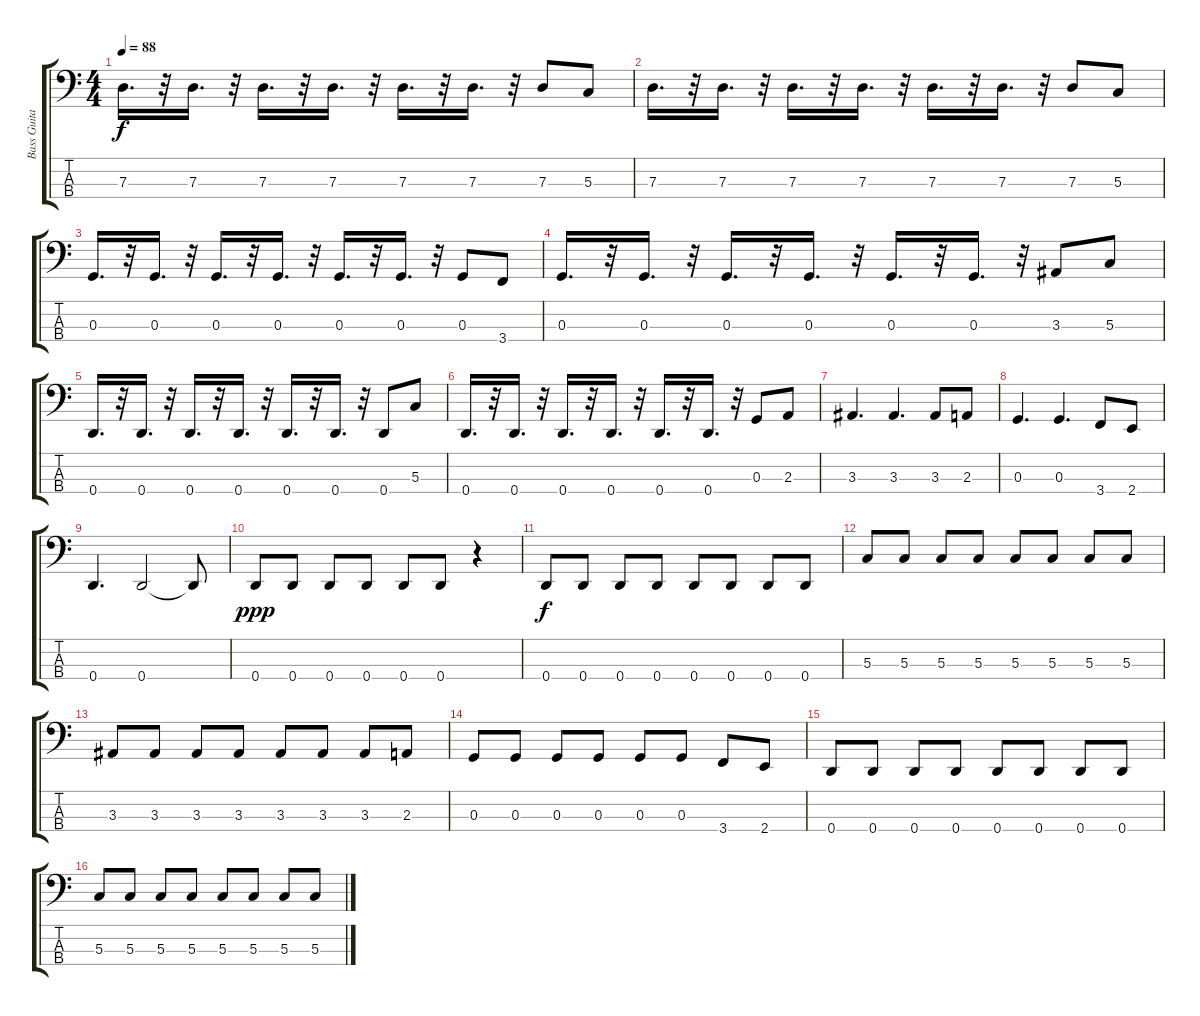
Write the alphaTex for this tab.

\track ("Bass Guitar" "Bass Guita") {instrument electricbassfinger}
\staff {score tabs}
\tuning (F2 C2 G1 D1) {hide}
\ts (4 4)
\tempo 88
\clef f4
\ks c
7.3.16{d dy f} r.32 7.3.16{d} r.32 7.3.16{d} r.32 7.3.16{d} r.32 7.3.16{d} r.32 7.3.16{d} r.32 7.3.8 5.3.8 |
7.3.16{d} r.32 7.3.16{d} r.32 7.3.16{d} r.32 7.3.16{d} r.32 7.3.16{d} r.32 7.3.16{d} r.32 7.3.8 5.3.8 |
0.3.16{d} r.32 0.3.16{d} r.32 0.3.16{d} r.32 0.3.16{d} r.32 0.3.16{d} r.32 0.3.16{d} r.32 0.3.8 3.4.8 |
0.3.16{d} r.32 0.3.16{d} r.32 0.3.16{d} r.32 0.3.16{d} r.32 0.3.16{d} r.32 0.3.16{d} r.32 3.3.8 5.3.8 |
0.4.16{d} r.32 0.4.16{d} r.32 0.4.16{d} r.32 0.4.16{d} r.32 0.4.16{d} r.32 0.4.16{d} r.32 0.4.8 5.3.8 |
0.4.16{d} r.32 0.4.16{d} r.32 0.4.16{d} r.32 0.4.16{d} r.32 0.4.16{d} r.32 0.4.16{d} r.32 0.3.8 2.3.8 |
3.3.4{d} 3.3.4{d} 3.3.8 2.3.8 |
0.3.4{d} 0.3.4{d} 3.4.8 2.4.8 |
0.4.4{d} 0.4.2 0.4{t}.8 |
0.4.8{dy ppp} 0.4.8 0.4.8 0.4.8 0.4.8 0.4.8 r.4 |
0.4.8{dy f} 0.4.8 0.4.8 0.4.8 0.4.8 0.4.8 0.4.8 0.4.8 |
5.3.8 5.3.8 5.3.8 5.3.8 5.3.8 5.3.8 5.3.8 5.3.8 |
3.3.8 3.3.8 3.3.8 3.3.8 3.3.8 3.3.8 3.3.8 2.3.8 |
0.3.8 0.3.8 0.3.8 0.3.8 0.3.8 0.3.8 3.4.8 2.4.8 |
0.4.8 0.4.8 0.4.8 0.4.8 0.4.8 0.4.8 0.4.8 0.4.8 |
5.3.8 5.3.8 5.3.8 5.3.8 5.3.8 5.3.8 5.3.8 5.3.8
